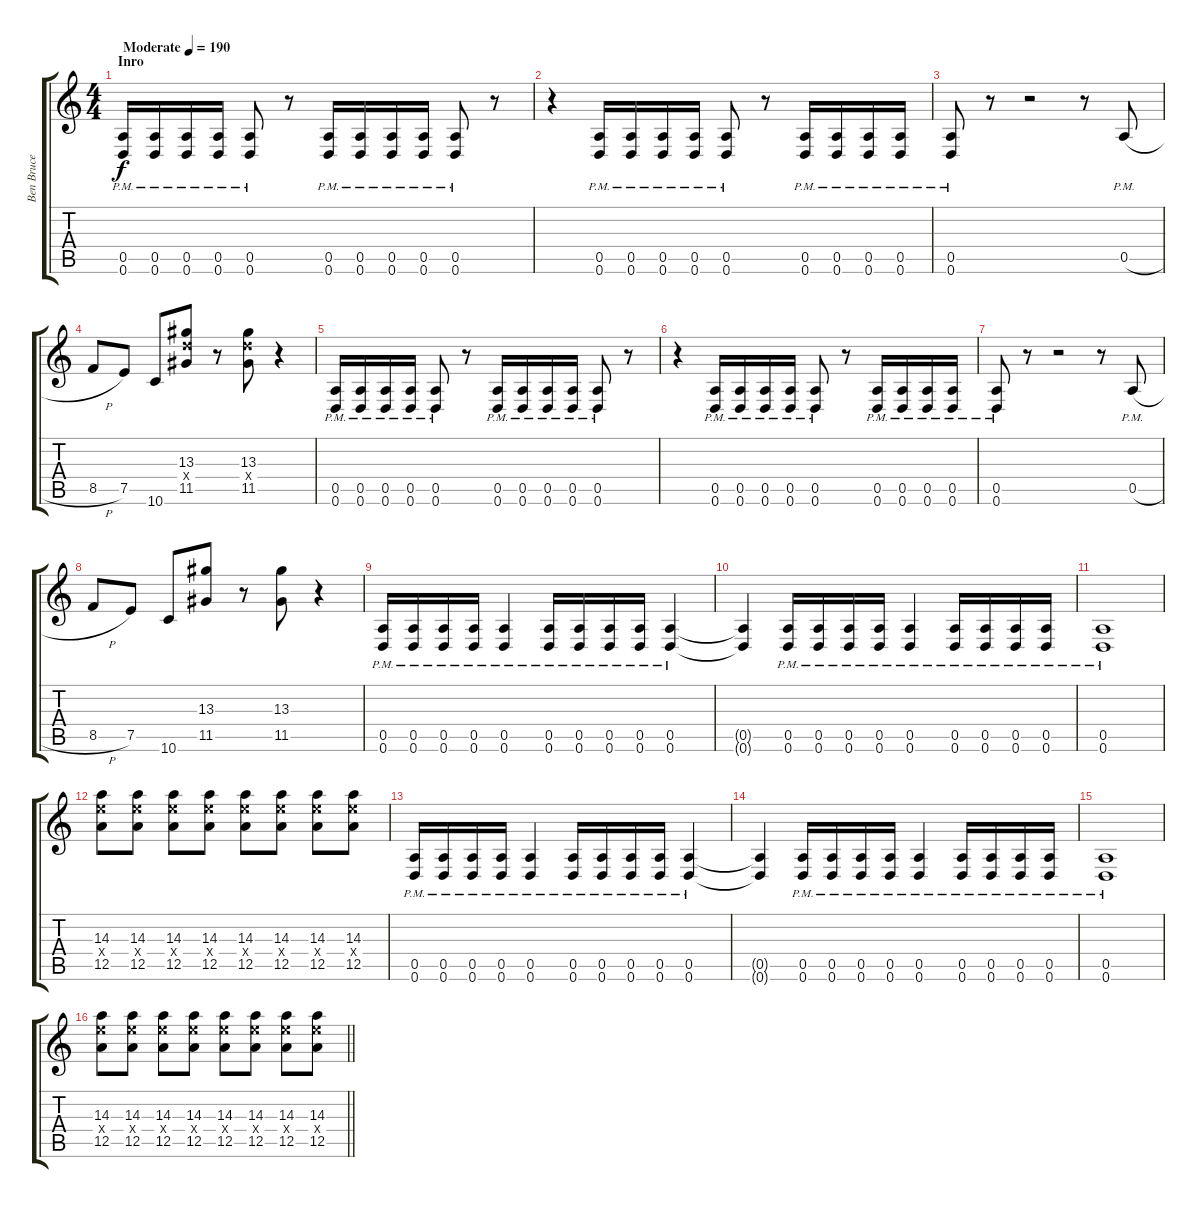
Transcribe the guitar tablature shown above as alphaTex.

\track ("Ben Bruce" "Ben Bruce") {instrument distortionguitar}
\staff {score tabs}
\tuning (E4 B3 G3 D3 A2 D2) {hide}
\ts (4 4)
\section ("" "Inro")
\tempo (190 "Moderate")
\clef g2
\ks c
(0.5{pm} 0.6{pm}).16{dy f instrument distortionguitar} (0.5{pm} 0.6{pm}).16 (0.5{pm} 0.6{pm}).16 (0.5{pm} 0.6{pm}).16 (0.5{pm} 0.6{pm}).8 r.8 (0.5{pm} 0.6{pm}).16 (0.5{pm} 0.6{pm}).16 (0.5{pm} 0.6{pm}).16 (0.5{pm} 0.6{pm}).16 (0.5{pm} 0.6{pm}).8 r.8 |
r.4 (0.5{pm} 0.6{pm}).16 (0.5{pm} 0.6{pm}).16 (0.5{pm} 0.6{pm}).16 (0.5{pm} 0.6{pm}).16 (0.5{pm} 0.6{pm}).8 r.8 (0.5{pm} 0.6{pm}).16 (0.5{pm} 0.6{pm}).16 (0.5{pm} 0.6{pm}).16 (0.5{pm} 0.6{pm}).16 |
(0.5{pm} 0.6{pm}).8 r.8 r.2 r.8 0.5{h pm}.8 |
8.5{h}.8 7.5.8 10.6.8 (13.3 12.4{x} 11.5).8 r.8 (13.3 12.4{x} 11.5).8 r.4 |
(0.5{pm} 0.6{pm}).16 (0.5{pm} 0.6{pm}).16 (0.5{pm} 0.6{pm}).16 (0.5{pm} 0.6{pm}).16 (0.5{pm} 0.6{pm}).8 r.8 (0.5{pm} 0.6{pm}).16 (0.5{pm} 0.6{pm}).16 (0.5{pm} 0.6{pm}).16 (0.5{pm} 0.6{pm}).16 (0.5{pm} 0.6{pm}).8 r.8 |
r.4 (0.5{pm} 0.6{pm}).16 (0.5{pm} 0.6{pm}).16 (0.5{pm} 0.6{pm}).16 (0.5{pm} 0.6{pm}).16 (0.5{pm} 0.6{pm}).8 r.8 (0.5{pm} 0.6{pm}).16 (0.5{pm} 0.6{pm}).16 (0.5{pm} 0.6{pm}).16 (0.5{pm} 0.6{pm}).16 |
(0.5{pm} 0.6{pm}).8 r.8 r.2 r.8 0.5{h pm}.8 |
8.5{h}.8 7.5.8 10.6.8 (13.3 11.5).8 r.8 (13.3 11.5).8 r.4 |
(0.5{pm} 0.6{pm}).16 (0.5{pm} 0.6{pm}).16 (0.5{pm} 0.6{pm}).16 (0.5{pm} 0.6{pm}).16 (0.5{pm} 0.6{pm}).4 (0.5{pm} 0.6{pm}).16 (0.5{pm} 0.6{pm}).16 (0.5{pm} 0.6{pm}).16 (0.5{pm} 0.6{pm}).16 (0.5{pm} 0.6{pm}).4 |
(0.5{t} 0.6{t}).4 (0.5{pm} 0.6{pm}).16 (0.5{pm} 0.6{pm}).16 (0.5{pm} 0.6{pm}).16 (0.5{pm} 0.6{pm}).16 (0.5{pm} 0.6{pm}).4 (0.5{pm} 0.6{pm}).16 (0.5{pm} 0.6{pm}).16 (0.5{pm} 0.6{pm}).16 (0.5{pm} 0.6{pm}).16 |
(0.5{pm} 0.6{pm}).1 |
(14.3 14.4{x} 12.5).8 (14.3 14.4{x} 12.5).8 (14.3 14.4{x} 12.5).8 (14.3 14.4{x} 12.5).8 (14.3 14.4{x} 12.5).8 (14.3 14.4{x} 12.5).8 (14.3 14.4{x} 12.5).8 (14.3 14.4{x} 12.5).8 |
(0.5{pm} 0.6{pm}).16 (0.5{pm} 0.6{pm}).16 (0.5{pm} 0.6{pm}).16 (0.5{pm} 0.6{pm}).16 (0.5{pm} 0.6{pm}).4 (0.5{pm} 0.6{pm}).16 (0.5{pm} 0.6{pm}).16 (0.5{pm} 0.6{pm}).16 (0.5{pm} 0.6{pm}).16 (0.5{pm} 0.6{pm}).4 |
(0.5{t} 0.6{t}).4 (0.5{pm} 0.6{pm}).16 (0.5{pm} 0.6{pm}).16 (0.5{pm} 0.6{pm}).16 (0.5{pm} 0.6{pm}).16 (0.5{pm} 0.6{pm}).4 (0.5{pm} 0.6{pm}).16 (0.5{pm} 0.6{pm}).16 (0.5{pm} 0.6{pm}).16 (0.5{pm} 0.6{pm}).16 |
(0.5{pm} 0.6{pm}).1 |
\barLineRight lightlight
(14.3 14.4{x} 12.5).8 (14.3 14.4{x} 12.5).8 (14.3 14.4{x} 12.5).8 (14.3 14.4{x} 12.5).8 (14.3 14.4{x} 12.5).8 (14.3 14.4{x} 12.5).8 (14.3 14.4{x} 12.5).8 (14.3 14.4{x} 12.5).8
